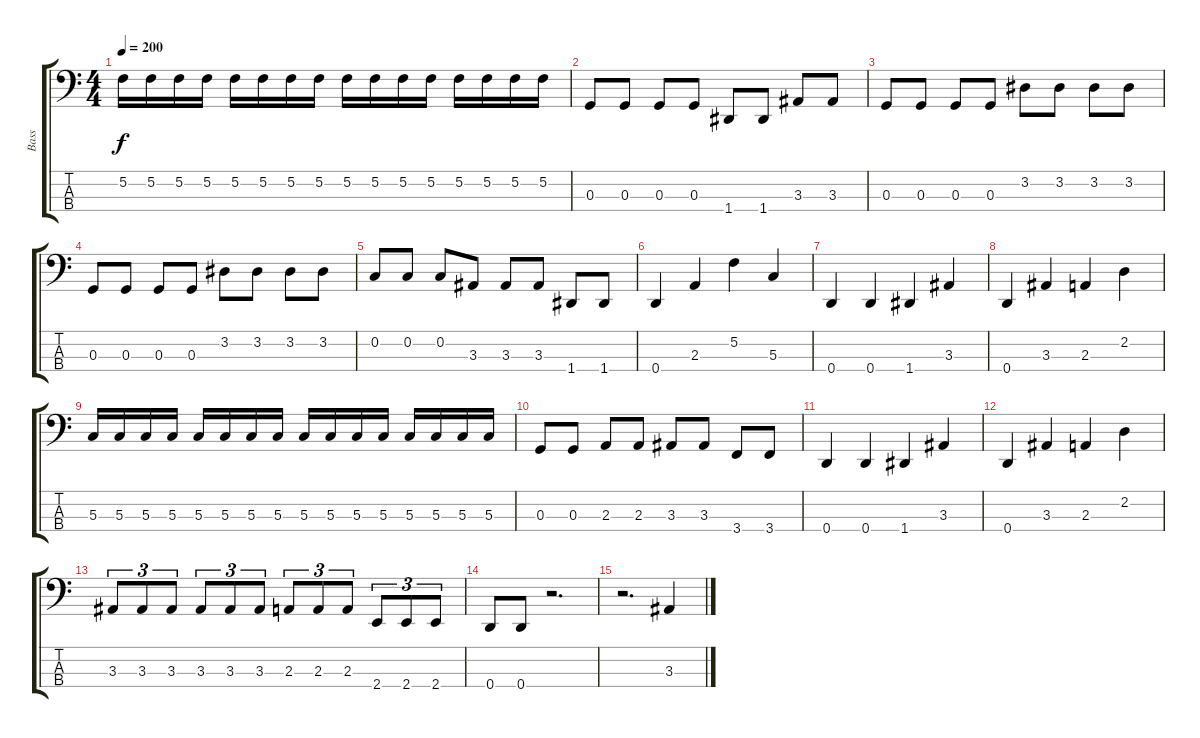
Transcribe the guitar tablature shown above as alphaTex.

\track ("Bass" "Bass") {instrument electricbasspick}
\staff {score tabs}
\tuning (F2 C2 G1 D1) {hide}
\ts (4 4)
\tempo 200
\clef f4
\ks c
5.2.16{dy f} 5.2.16 5.2.16 5.2.16 5.2.16 5.2.16 5.2.16 5.2.16 5.2.16 5.2.16 5.2.16 5.2.16 5.2.16 5.2.16 5.2.16 5.2.16 |
0.3.8 0.3.8 0.3.8 0.3.8 1.4.8 1.4.8 3.3.8 3.3.8 |
0.3.8 0.3.8 0.3.8 0.3.8 3.2.8 3.2.8 3.2.8 3.2.8 |
0.3.8 0.3.8 0.3.8 0.3.8 3.2.8 3.2.8 3.2.8 3.2.8 |
0.2.8 0.2.8 0.2.8 3.3.8 3.3.8 3.3.8 1.4.8 1.4.8 |
0.4.4 2.3.4 5.2.4 5.3.4 |
0.4.4 0.4.4 1.4.4 3.3.4 |
0.4.4 3.3.4 2.3.4 2.2.4 |
5.3.16 5.3.16 5.3.16 5.3.16 5.3.16 5.3.16 5.3.16 5.3.16 5.3.16 5.3.16 5.3.16 5.3.16 5.3.16 5.3.16 5.3.16 5.3.16 |
0.3.8 0.3.8 2.3.8 2.3.8 3.3.8 3.3.8 3.4.8 3.4.8 |
0.4.4 0.4.4 1.4.4 3.3.4 |
0.4.4 3.3.4 2.3.4 2.2.4 |
3.3.8{tu (3 2)} 3.3.8{tu (3 2)} 3.3.8{tu (3 2)} 3.3.8{tu (3 2)} 3.3.8{tu (3 2)} 3.3.8{tu (3 2)} 2.3.8{tu (3 2)} 2.3.8{tu (3 2)} 2.3.8{tu (3 2)} 2.4.8{tu (3 2)} 2.4.8{tu (3 2)} 2.4.8{tu (3 2)} |
0.4.8 0.4.8 r.2{d} |
r.2{d} 3.3.4
